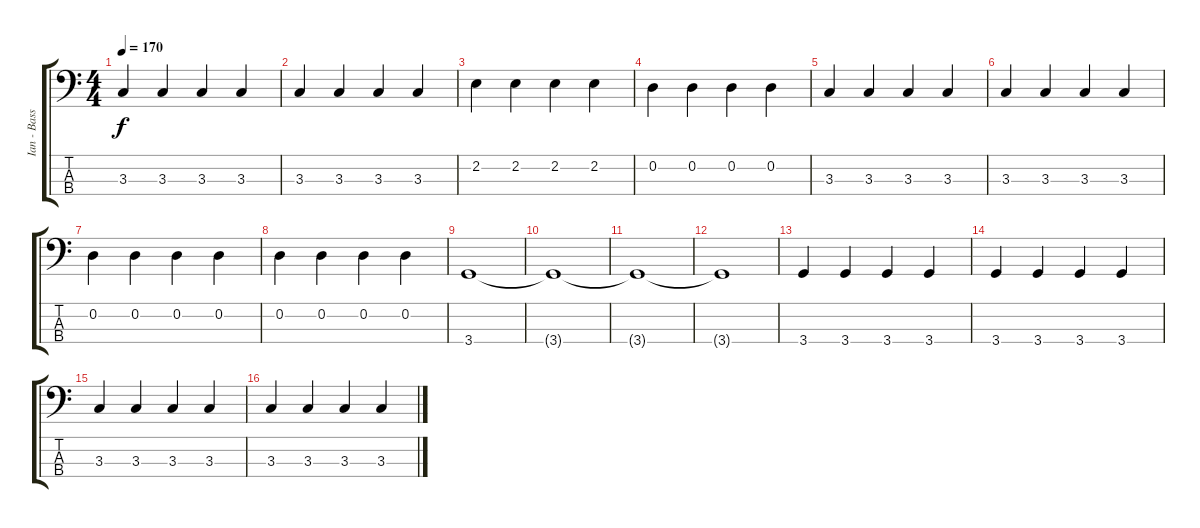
\track ("Ian - Bass" "Ian - Bass") {instrument electricbasspick}
\staff {score tabs}
\tuning (G2 D2 A1 E1) {hide}
\ts (4 4)
\tempo 170
\clef f4
\ks c
3.3.4{dy f} 3.3.4 3.3.4 3.3.4 |
3.3.4 3.3.4 3.3.4 3.3.4 |
2.2.4 2.2.4 2.2.4 2.2.4 |
0.2.4 0.2.4 0.2.4 0.2.4 |
3.3.4 3.3.4 3.3.4 3.3.4 |
3.3.4 3.3.4 3.3.4 3.3.4 |
0.2.4 0.2.4 0.2.4 0.2.4 |
0.2.4 0.2.4 0.2.4 0.2.4 |
3.4.1 |
3.4{t}.1 |
3.4{t}.1 |
3.4{t}.1 |
3.4.4 3.4.4 3.4.4 3.4.4 |
3.4.4 3.4.4 3.4.4 3.4.4 |
3.3.4 3.3.4 3.3.4 3.3.4 |
3.3.4 3.3.4 3.3.4 3.3.4
